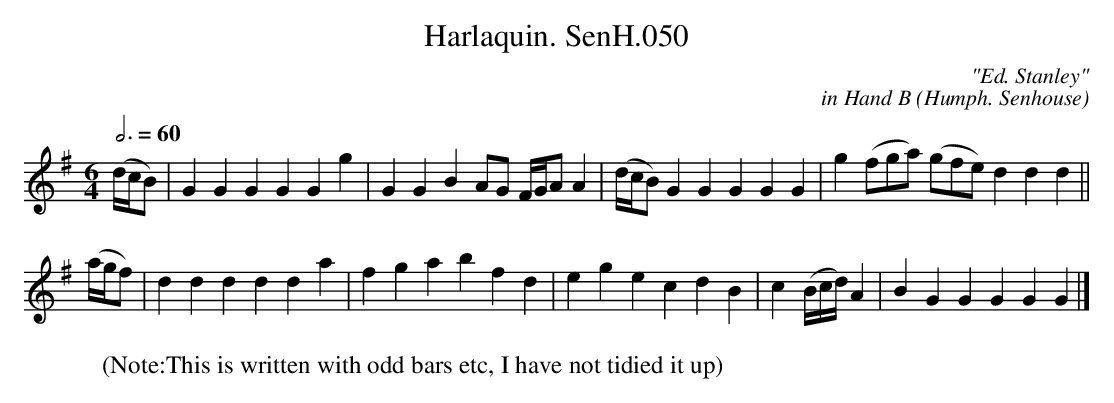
X:1
T:Harlaquin. SenH.050
C:"Ed. Stanley"
C:in Hand B (Humph. Senhouse)
Q:3/4=60
M:6/4
L:1/8
K:G
(d/c/B) | G2G2G2 G2G2g2 | G2G2B2 AG F/G/A A2 |(d/c/B) G2G2G2 G2G2|g2 (fga) (gfe) d2d2d2 ||
(a/g/f) |d2d2d2d2d2a2 | f2g2a2 b2f2d2 | e2g2e2 c2d2B2 | c2 (B/c/d/) A2| B2G2G2G2G2G2 |]
W:(Note:This is written with odd bars etc, I have not tidied it up)
